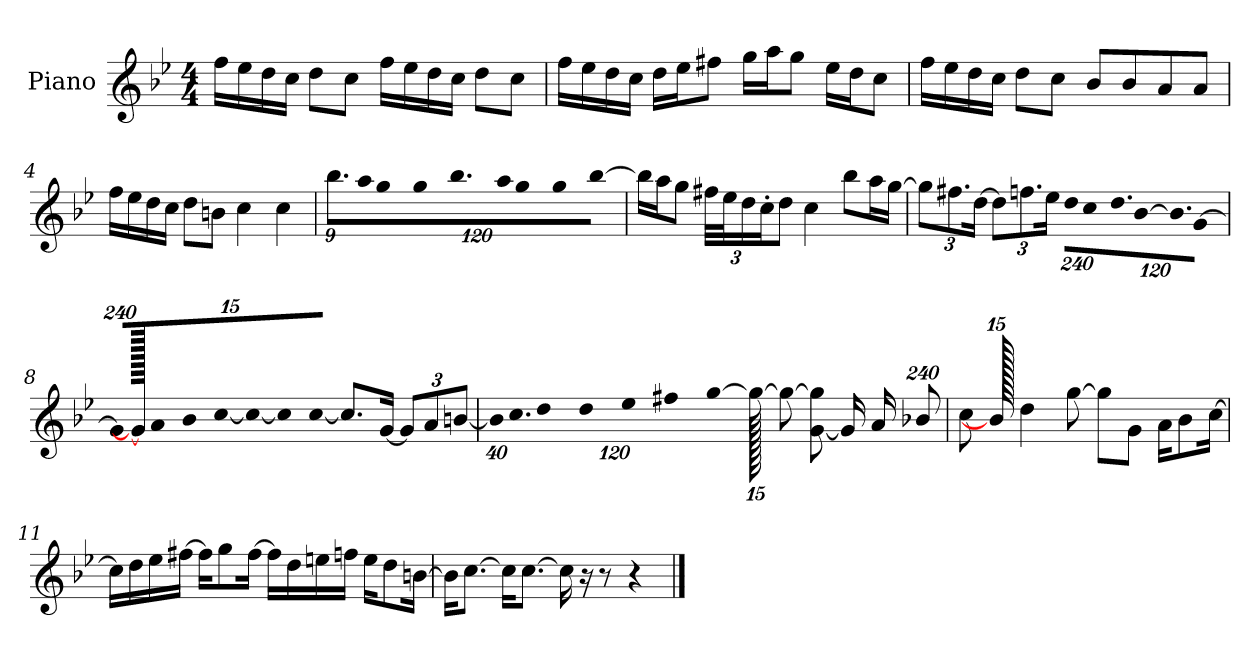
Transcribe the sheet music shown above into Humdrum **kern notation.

**kern
*part1
*staff1
*I"Piano
*I'P-no
*clefG2
*k[b-e-]
*M4/4
*MM90
=1
16ff\LL
16ee-\
16dd\
16cc\JJ
8dd\L
8cc\J
16ff\LL
16ee-\
16dd\
16cc\JJ
8dd\L
8cc\J
=2
16ff\LL
16ee-\
16dd\
16cc\JJ
16dd\LL
16ee-\J
8ff#X\J
16gg\LL
16aa\J
8gg\J
16ee-\LL
16dd\J
8cc\J
=3
16ff\LL
16ee-\
16dd\
16cc\JJ
8dd\L
8cc\J
8b-/L
8b-/
8a/
8a/J
!!LO:LB:g=z
=4
16ff\LL
16ee-\
16dd\
16cc\JJ
8dd\L
8bn\J
4cc\
4cc\
=5
*Xbrackettup
9.bb-\L
!LO:N:vis=16
1920%107aa\K
!LO:N:vis=8
640%71gg\
!LO:N:vis=8
640%71gg\
9.bb-\
!LO:N:vis=16
1920%107aa\K
!LO:N:vis=8
640%71gg\
!LO:N:vis=8
640%71gg\
!LO:N:vis=8
[640%71bb-\J
=6
16bb-\LL]
16aa\J
8gg\J
48ff#X\LLL
48ee-\J
24dd\
24cc'\J
8dd\J
4cc\
8bb-\L
16aa\L
[16gg\JJ
!!LO:LB:g=z
=7
12gg\L]
12.ff#X\
[24dd\Jk
12dd\L]
12.ffn\
24ee-\Jk
!LO:N:vis=16
1920%137dd\KL
!LO:N:vis=8
960%137cc\
!LO:N:vis=16.
960%103dd\L
!LO:N:vis=32
[640%23b-\K
!LO:N:vis=16.
960%103b-\]
[480%17g\JJ
=8
!LO:N:vis=16
1920%137g/LL]
1920g\_
!LO:N:vis=16
1920%137a/
!LO:N:vis=16
1920%137b-/
!LO:N:vis=16
[1920%137cc/J
!LO:N:vis=8
960%137cc/_
!LO:N:vis=32
640%23cc/LL]
!LO:N:vis=32
[640%23cc/JJJ
8.cc/L]
[16g/Jk
12g/L]
12a/
[12bn/J
=9
!LO:N:vis=32
640%23b\KLL]
!LO:N:vis=16.
960%103cc\
!LO:N:vis=16
1920%137dd\
!LO:N:vis=16
1920%137dd\
!LO:N:vis=16
1920%137ee-\
!LO:N:vis=32
640%23ff#X\K
[384%41gg\J
1920gg\_
8gg\L_
[8g\ 8gg\]J
16g/LL]
16a/J
[1920%239b-X/J
!!LO:LB:g=z
=10
8cc\
1920b-/]
4dd\
[8gg\
8gg\L]
8g\J
16a\KL
8b-\
[16cc\Jk
=11
16cc\LL]
16dd\
16ee-\
[16ff#X\JJ
16ff#\KL]
8gg\
[16ff#\Jk
16ff#\LL]
16dd\
16een\
16ffn\JJ
16ee\KL
8dd\
[16bn\Jk
=12
16b\KL]
[8.cc\J
16cc\KL]
[8.cc\J
16cc\]
16r
8r
4r
==
*-
